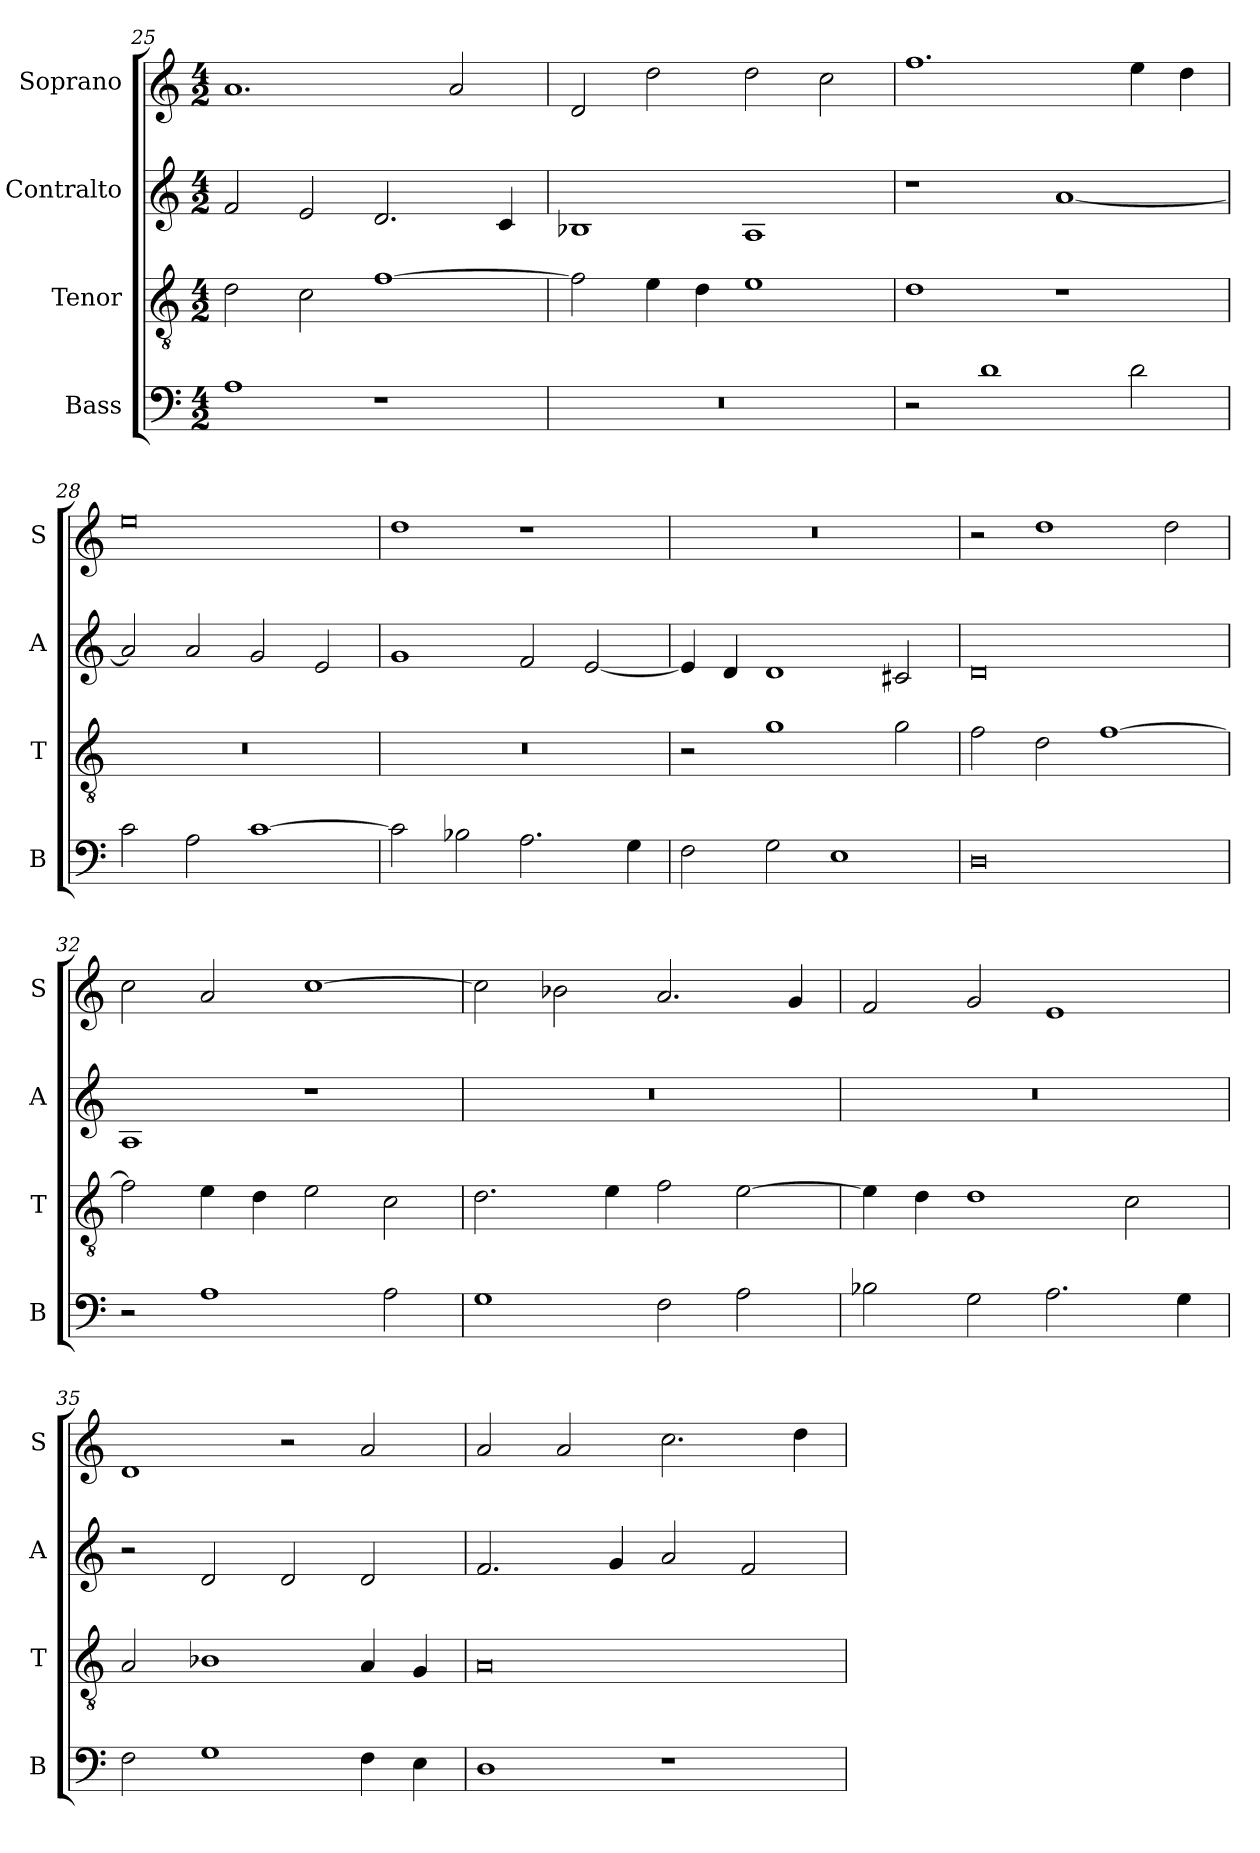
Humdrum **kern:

**kern	**kern	**kern	**kern
*part4	*part3	*part2	*part1
*staff4	*staff3	*staff2	*staff1
*I"Bass	*I"Tenor	*I"Contralto	*I"Soprano
*I'B	*I'T	*I'A	*I'S
*clefF4	*clefGv2	*clefG2	*clefG2
*k[]	*k[]	*k[]	*k[]
*A:aeo	*A:aeo	*A:aeo	*A:aeo
*M4/2	*M4/2	*M4/2	*M4/2
=25	=25	=25	=25
1A	2d	2f	1.a
.	2c	2e	.
1r	[1f	2.d	.
.	.	.	2a
.	.	4c	.
=26	=26	=26	=26
0r	2f]	1B-X	2d
.	4e	.	2dd
.	4d	.	.
.	1e	1A	2dd
.	.	.	2cc
=27	=27	=27	=27
2r	1d	1r	1.ff
1d	.	.	.
.	1r	[1a	.
2d	.	.	4ee
.	.	.	4dd
=28	=28	=28	=28
2c	0r	2a]	0ee
2A	.	2a	.
[1c	.	2g	.
.	.	2e	.
=29	=29	=29	=29
2c]	0r	1g	1dd
2B-X	.	.	.
2.A	.	2f	1r
.	.	[2e	.
4G	.	.	.
=30	=30	=30	=30
2F	2r	4e]	0r
.	.	4d	.
2G	1g	1d	.
1E	.	.	.
.	2g	2c#X	.
=31	=31	=31	=31
0D	2f	0d	2r
.	2d	.	1dd
.	[1f	.	.
.	.	.	2dd
=32	=32	=32	=32
2r	2f]	1A	2cc
1A	4e	.	2a
.	4d	.	.
.	2e	1r	[1cc
2A	2c	.	.
=33	=33	=33	=33
1G	2.d	0r	2cc]
.	.	.	2b-X
.	4e	.	.
2F	2f	.	2.a
2A	[2e	.	.
.	.	.	4g
=34	=34	=34	=34
2B-X	4e]	0r	2f
.	4d	.	.
2G	1d	.	2g
2.A	.	.	1e
.	2c	.	.
4G	.	.	.
=35	=35	=35	=35
2F	2A	2r	1d
1G	1B-X	2d	.
.	.	2d	2r
4F	4A	2d	2a
4E	4G	.	.
=36	=36	=36	=36
1D	0A	2.f	2a
.	.	.	2a
.	.	4g	.
1r	.	2a	2.cc
.	.	2f	.
.	.	.	4dd
=	=	=	=
*-	*-	*-	*-
